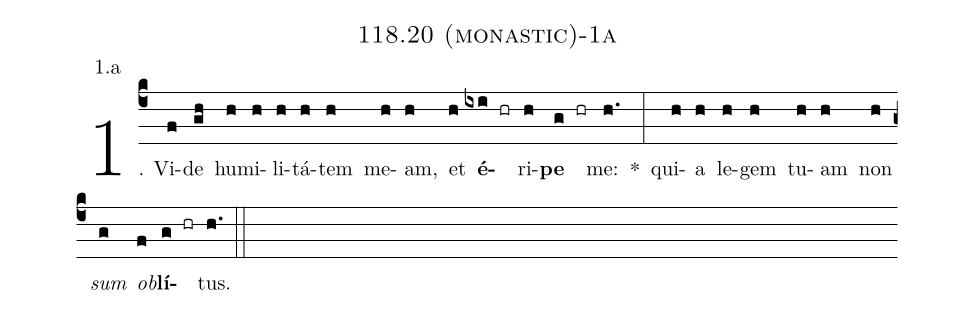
name: 118.20 (monastic)-1a;
annotation: 1.a;
%%
(c4)1. Vi(f)de(gh) hu(h)mi(h)li(h)tá(h)tem(h) me(h)am,(h) et(h) <b>é</b>(ixi hr)ri(h)<b>pe</b>(g hr) me:(h.) *(:) qui(h)a(h) le(h)gem(h) tu(h)am(h) non(h) <i>sum</i>(g) <i>ob</i>(f)<b>lí</b>(g hr)tus.(h.) (::)
